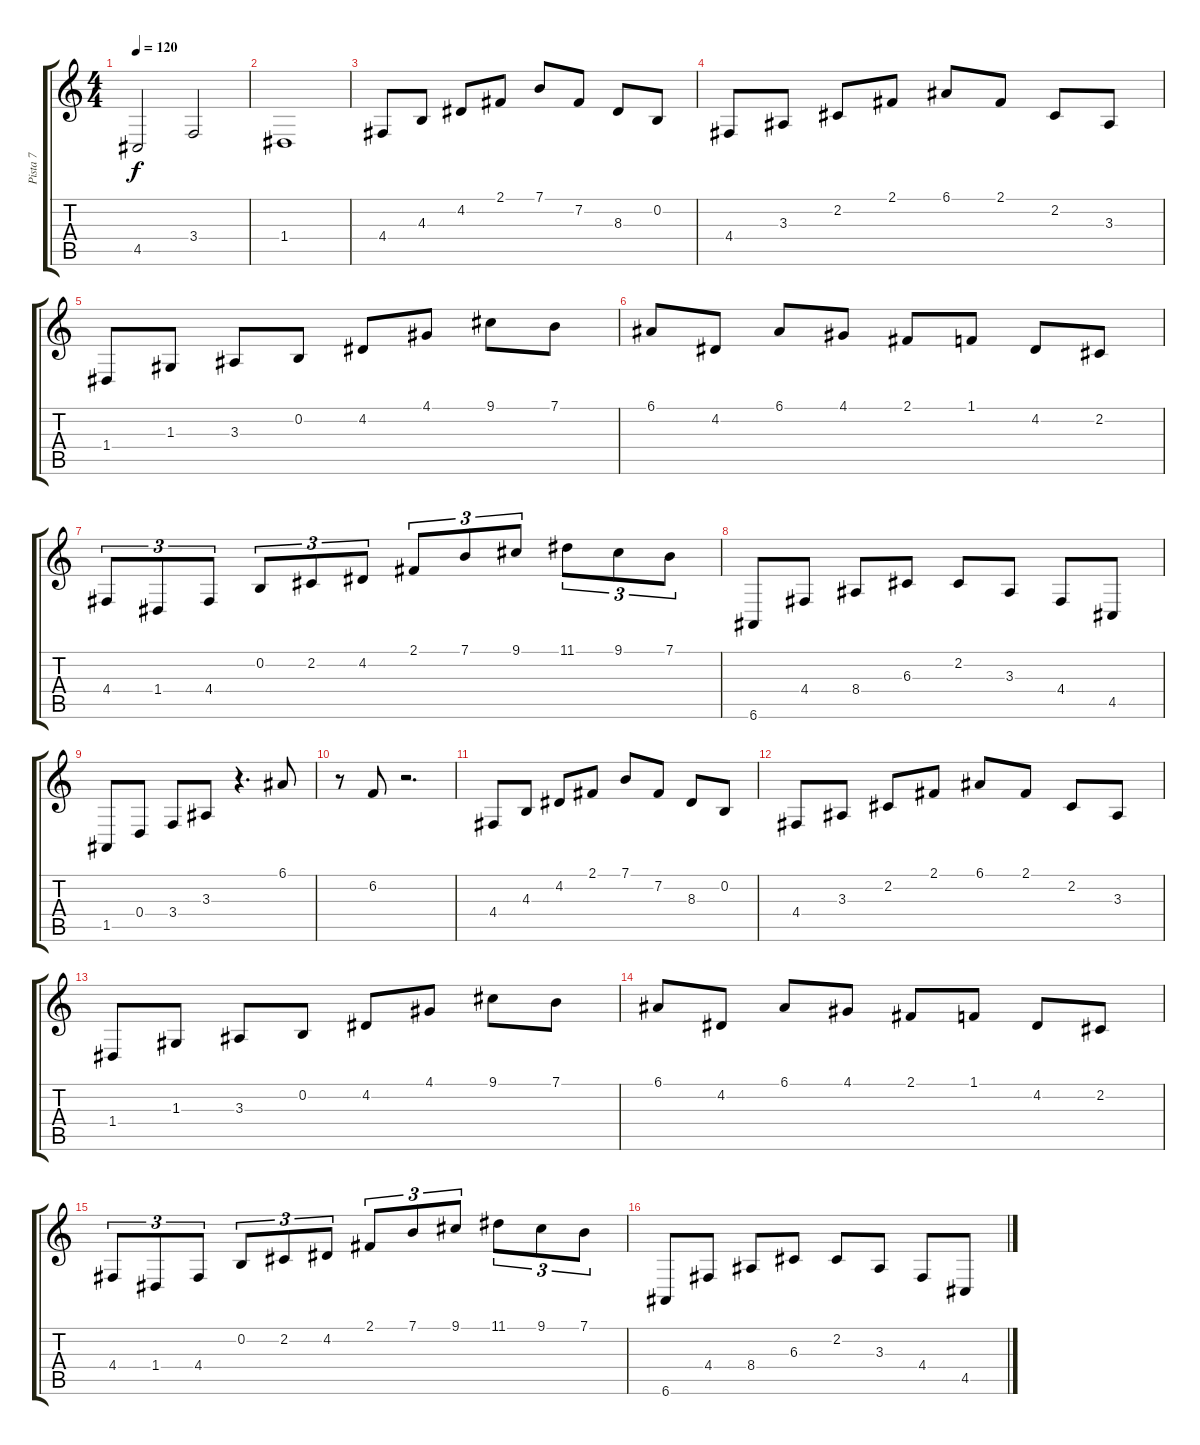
\track ("Pista 7" "Pista 7") {instrument brasssection}
\staff {score tabs}
\tuning (E4 B3 G3 D3 A2 E2) {hide}
\ts (4 4)
\tempo 120
\clef g2
\ks c
4.5.2{dy f} 3.4.2 |
1.4.1 |
4.4.8{instrument orchestralharp} 4.3.8 4.2.8 2.1.8 7.1.8 7.2.8 8.3.8 0.2.8 |
4.4.8 3.3.8 2.2.8 2.1.8 6.1.8 2.1.8 2.2.8 3.3.8 |
1.4.8 1.3.8 3.3.8 0.2.8 4.2.8 4.1.8 9.1.8 7.1.8 |
6.1.8 4.2.8 6.1.8 4.1.8 2.1.8 1.1.8 4.2.8 2.2.8 |
4.4.8{tu (3 2)} 1.4.8{tu (3 2)} 4.4.8{tu (3 2)} 0.2.8{tu (3 2)} 2.2.8{tu (3 2)} 4.2.8{tu (3 2)} 2.1.8{tu (3 2)} 7.1.8{tu (3 2)} 9.1.8{tu (3 2)} 11.1.8{tu (3 2)} 9.1.8{tu (3 2)} 7.1.8{tu (3 2)} |
6.6.8 4.4.8 8.4.8 6.3.8 2.2.8 3.3.8 4.4.8 4.5.8 |
1.5.8 0.4.8 3.4.8 3.3.8 r.4{d} 6.1.8 |
r.8 6.2.8 r.2{d} |
4.4.8 4.3.8 4.2.8 2.1.8 7.1.8 7.2.8 8.3.8 0.2.8 |
4.4.8 3.3.8 2.2.8 2.1.8 6.1.8 2.1.8 2.2.8 3.3.8 |
1.4.8 1.3.8 3.3.8 0.2.8 4.2.8 4.1.8 9.1.8 7.1.8 |
6.1.8 4.2.8 6.1.8 4.1.8 2.1.8 1.1.8 4.2.8 2.2.8 |
4.4.8{tu (3 2)} 1.4.8{tu (3 2)} 4.4.8{tu (3 2)} 0.2.8{tu (3 2)} 2.2.8{tu (3 2)} 4.2.8{tu (3 2)} 2.1.8{tu (3 2)} 7.1.8{tu (3 2)} 9.1.8{tu (3 2)} 11.1.8{tu (3 2)} 9.1.8{tu (3 2)} 7.1.8{tu (3 2)} |
6.6.8 4.4.8 8.4.8 6.3.8 2.2.8 3.3.8 4.4.8 4.5.8
